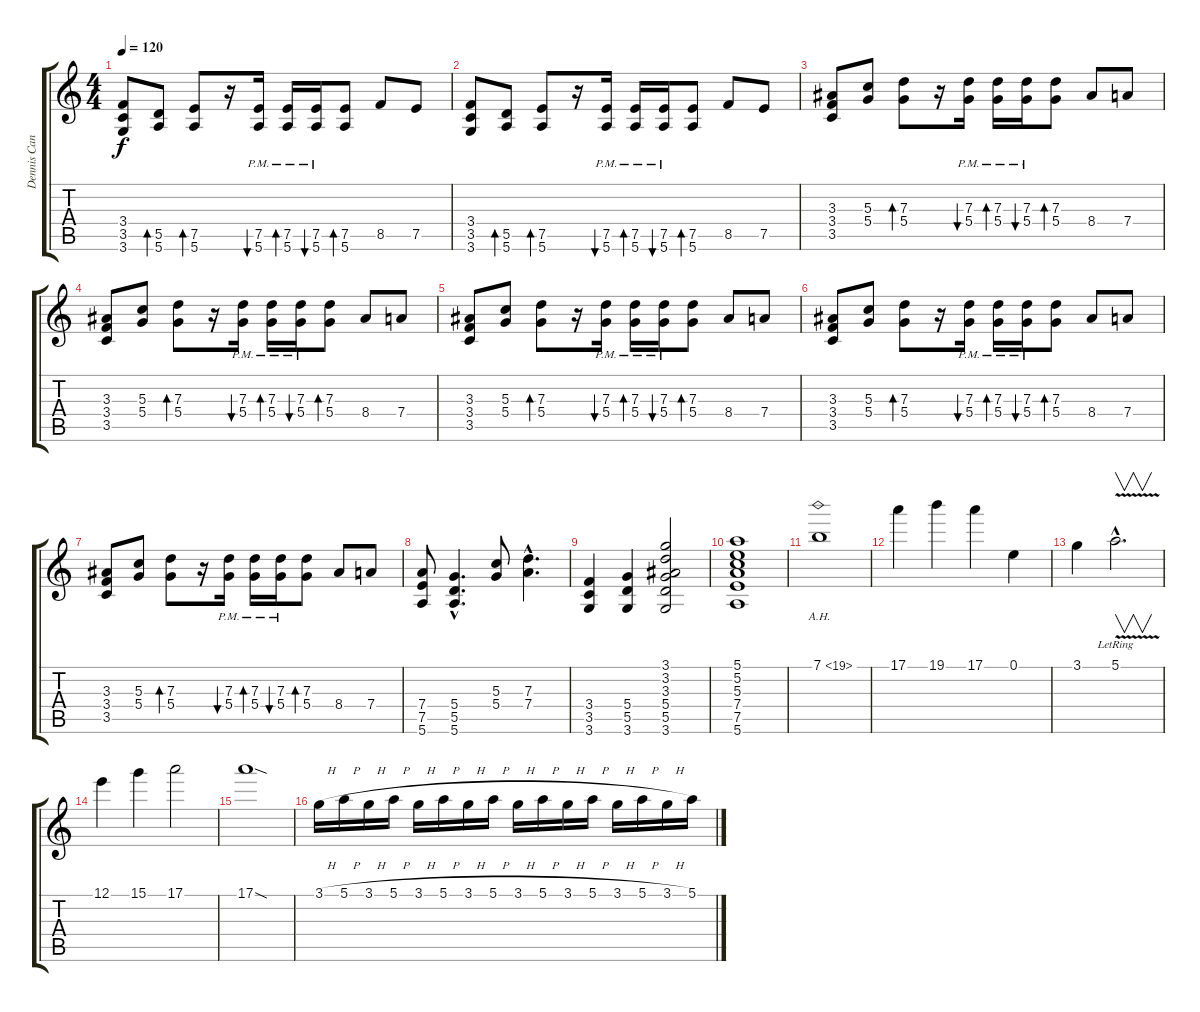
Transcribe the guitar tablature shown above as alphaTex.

\track ("Dennis Cannon" "Dennis Can") {instrument distortionguitar}
\staff {score tabs}
\tuning (E4 B3 G3 D3 A2 E2) {hide}
\ts (4 4)
\tempo 120
\clef g2
\ks c
(3.4 3.5 3.6).8{dy f} (5.5 5.6).8{bd 240} (7.5 5.6).8{bd 120} r.16 (7.5 5.6{pm}).16{bu 120} (7.5 5.6{pm}).16{bd 120} (7.5 5.6{pm}).16{bu 120} (7.5 5.6).8{bd 120} 8.5.8 7.5.8 |
(3.4 3.5 3.6).8 (5.5 5.6).8{bd 240} (7.5 5.6).8{bd 120} r.16 (7.5 5.6{pm}).16{bu 120} (7.5 5.6{pm}).16{bd 120} (7.5 5.6{pm}).16{bu 120} (7.5 5.6).8{bd 120} 8.5.8 7.5.8 |
(3.3 3.4 3.5).8 (5.3 5.4).8 (7.3 5.4).8{bd 120} r.16 (7.3 5.4{pm}).16{bu 120} (7.3{pm} 5.4).16{bd 120} (7.3{pm} 5.4).16{bu 120} (7.3 5.4).8{bd 120} 8.4.8 7.4.8 |
(3.3 3.4 3.5).8 (5.3 5.4).8 (7.3 5.4).8{bd 120} r.16 (7.3 5.4{pm}).16{bu 120} (7.3{pm} 5.4).16{bd 120} (7.3{pm} 5.4).16{bu 120} (7.3 5.4).8{bd 120} 8.4.8 7.4.8 |
(3.3 3.4 3.5).8 (5.3 5.4).8 (7.3 5.4).8{bd 120} r.16 (7.3 5.4{pm}).16{bu 120} (7.3{pm} 5.4).16{bd 120} (7.3{pm} 5.4).16{bu 120} (7.3 5.4).8{bd 120} 8.4.8 7.4.8 |
(3.3 3.4 3.5).8 (5.3 5.4).8 (7.3 5.4).8{bd 120} r.16 (7.3 5.4{pm}).16{bu 120} (7.3{pm} 5.4).16{bd 120} (7.3{pm} 5.4).16{bu 120} (7.3 5.4).8{bd 120} 8.4.8 7.4.8 |
(3.3 3.4 3.5).8 (5.3 5.4).8 (7.3 5.4).8{bd 120} r.16 (7.3 5.4{pm}).16{bu 120} (7.3{pm} 5.4).16{bd 120} (7.3{pm} 5.4).16{bu 120} (7.3 5.4).8{bd 120} 8.4.8 7.4.8 |
(7.4 7.5 5.6).8 (5.4{hac} 5.5{hac} 5.6{hac}).4{d} (5.3 5.4).8 (7.3{hac} 7.4{hac}).4{d} |
(3.4 3.5 3.6).4 (5.4 5.5 3.6).4 (3.1 3.2 3.3 5.4 5.5 3.6).2 |
(5.1 5.2 5.3 7.4 7.5 5.6).1 |
7.1{ah 12}.1 |
17.1.4 19.1.4 17.1.4 0.1.4 |
3.1.4 5.1{v hac lr}.2{v d} |
12.1.4 15.1.4 17.1.2 |
17.1{sod}.1 |
3.1{h}.16 5.1{h}.16 3.1{h}.16 5.1{h}.16 3.1{h}.16 5.1{h}.16 3.1{h}.16 5.1{h}.16 3.1{h}.16 5.1{h}.16 3.1{h}.16 5.1{h}.16 3.1{h}.16 5.1{h}.16 3.1{h}.16 5.1.16
